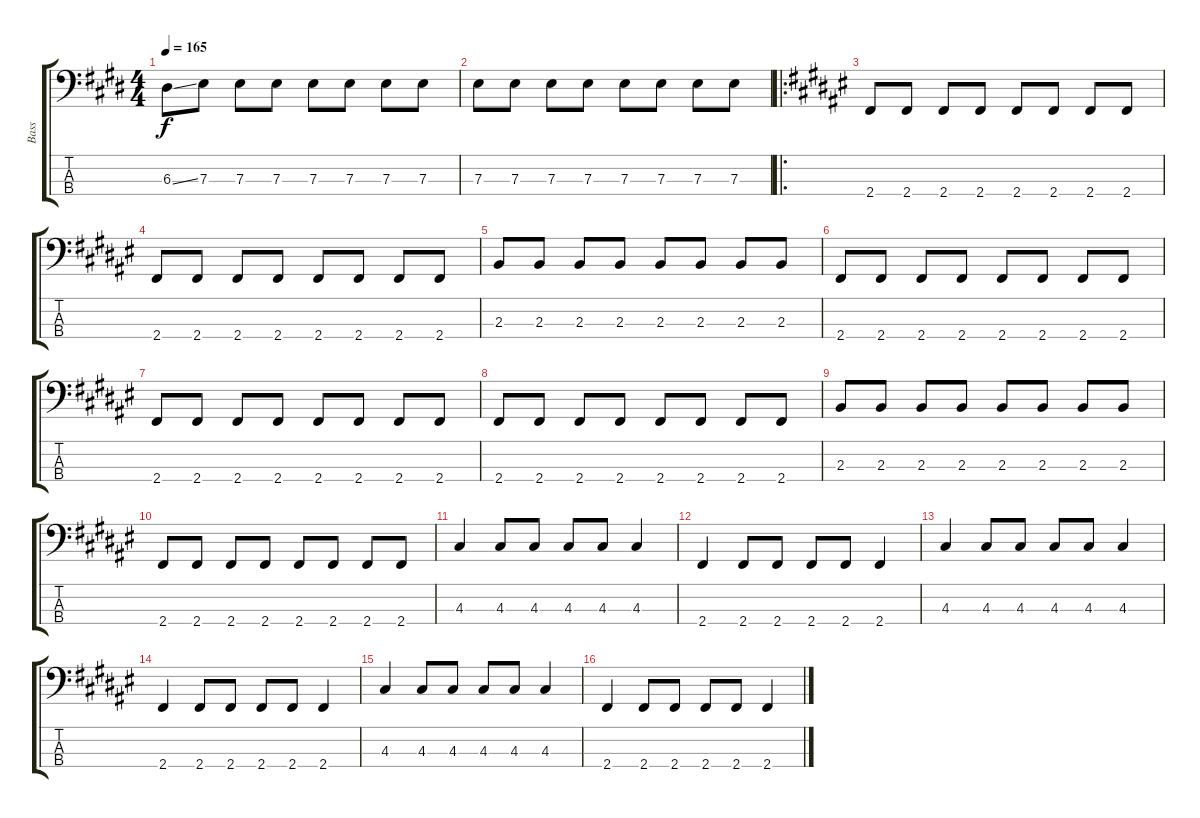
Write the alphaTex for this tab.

\track ("Bass" "Bass") {instrument electricbassfinger}
\staff {score tabs}
\tuning (G2 D2 A1 E1) {hide}
\ts (4 4)
\tempo 165
\clef f4
\ks e
6.3{ss}.8{dy f} 7.3.8 7.3.8 7.3.8 7.3.8 7.3.8 7.3.8 7.3.8 |
7.3.8 7.3.8 7.3.8 7.3.8 7.3.8 7.3.8 7.3.8 7.3.8 |
\ro
\ks f#
2.4.8 2.4.8 2.4.8 2.4.8 2.4.8 2.4.8 2.4.8 2.4.8 |
2.4.8 2.4.8 2.4.8 2.4.8 2.4.8 2.4.8 2.4.8 2.4.8 |
2.3.8 2.3.8 2.3.8 2.3.8 2.3.8 2.3.8 2.3.8 2.3.8 |
2.4.8 2.4.8 2.4.8 2.4.8 2.4.8 2.4.8 2.4.8 2.4.8 |
2.4.8 2.4.8 2.4.8 2.4.8 2.4.8 2.4.8 2.4.8 2.4.8 |
2.4.8 2.4.8 2.4.8 2.4.8 2.4.8 2.4.8 2.4.8 2.4.8 |
2.3.8 2.3.8 2.3.8 2.3.8 2.3.8 2.3.8 2.3.8 2.3.8 |
2.4.8 2.4.8 2.4.8 2.4.8 2.4.8 2.4.8 2.4.8 2.4.8 |
4.3.4 4.3.8 4.3.8 4.3.8 4.3.8 4.3.4 |
2.4.4 2.4.8 2.4.8 2.4.8 2.4.8 2.4.4 |
4.3.4 4.3.8 4.3.8 4.3.8 4.3.8 4.3.4 |
2.4.4 2.4.8 2.4.8 2.4.8 2.4.8 2.4.4 |
4.3.4 4.3.8 4.3.8 4.3.8 4.3.8 4.3.4 |
2.4.4 2.4.8 2.4.8 2.4.8 2.4.8 2.4.4
